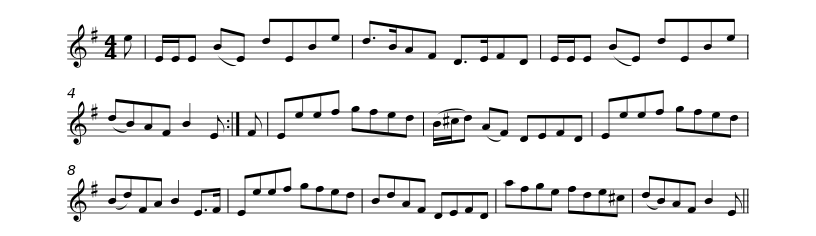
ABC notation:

X:1
L:1/8
M:4/4
I:linebreak $
K:Emin
V:1 treble
V:1
 e | E/E/E (BE) dEBe | d>BAF D>EFD | E/E/E (BE) dEBe | (dB)AF B2 E :| %5
 F | Eeef gfed |$ (B/^c/d) (AF) DEFD | Eeef gfed | (Bd)FA B2 E>F | %10
 Eeef gfed | BdAF DEFD |$ afge fde^c | (dB)AF B2 E || %14
